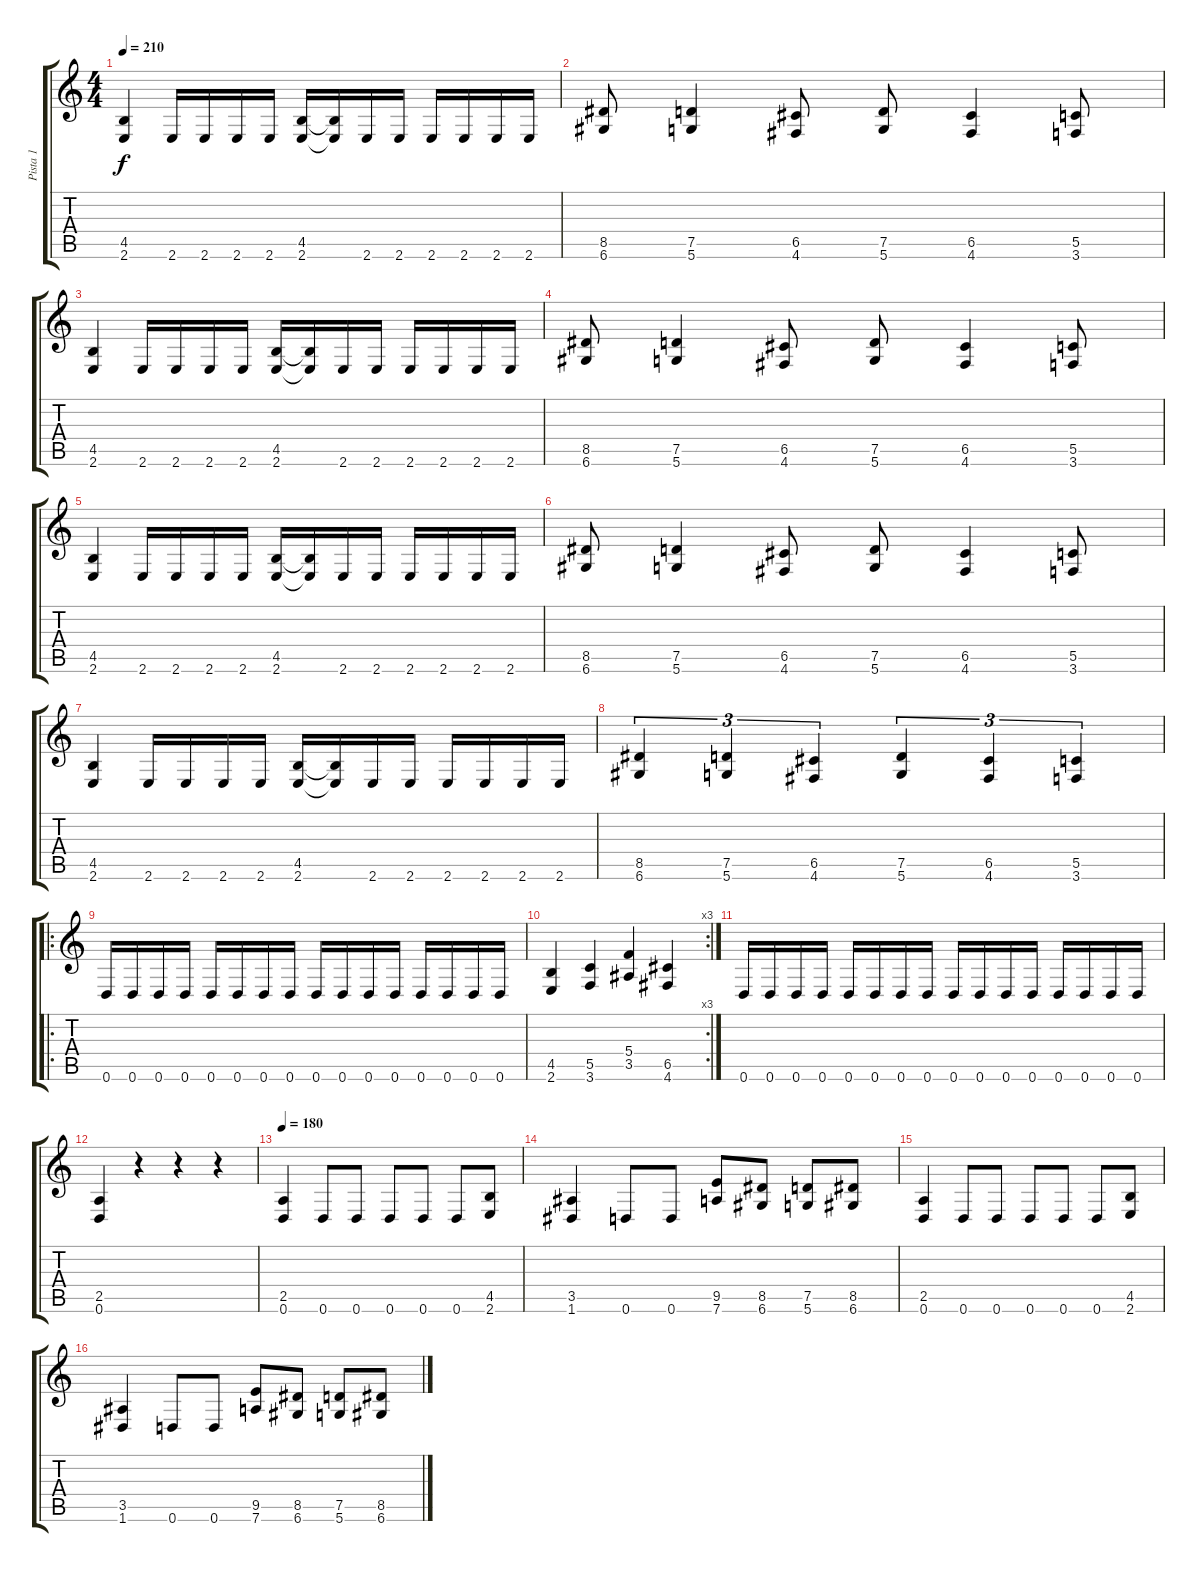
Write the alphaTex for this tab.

\track ("Pista 1" "Pista 1") {instrument distortionguitar}
\staff {score tabs}
\tuning (D4 A3 F3 C3 G2 D2) {hide}
\ts (4 4)
\tempo 210
\clef g2
\ks c
(4.5 2.6).4{dy f} 2.6.16 2.6.16 2.6.16 2.6.16 (4.5 2.6).16 (4.5{t} 2.6{t}).16 2.6.16 2.6.16 2.6.16 2.6.16 2.6.16 2.6.16 |
(8.5 6.6).8 (7.5 5.6).4 (6.5 4.6).8 (7.5 5.6).8 (6.5 4.6).4 (5.5 3.6).8 |
(4.5 2.6).4 2.6.16 2.6.16 2.6.16 2.6.16 (4.5 2.6).16 (4.5{t} 2.6{t}).16 2.6.16 2.6.16 2.6.16 2.6.16 2.6.16 2.6.16 |
(8.5 6.6).8 (7.5 5.6).4 (6.5 4.6).8 (7.5 5.6).8 (6.5 4.6).4 (5.5 3.6).8 |
(4.5 2.6).4 2.6.16 2.6.16 2.6.16 2.6.16 (4.5 2.6).16 (4.5{t} 2.6{t}).16 2.6.16 2.6.16 2.6.16 2.6.16 2.6.16 2.6.16 |
(8.5 6.6).8 (7.5 5.6).4 (6.5 4.6).8 (7.5 5.6).8 (6.5 4.6).4 (5.5 3.6).8 |
(4.5 2.6).4 2.6.16 2.6.16 2.6.16 2.6.16 (4.5 2.6).16 (4.5{t} 2.6{t}).16 2.6.16 2.6.16 2.6.16 2.6.16 2.6.16 2.6.16 |
(8.5 6.6).4{tu (3 2)} (7.5 5.6).4{tu (3 2)} (6.5 4.6).4{tu (3 2)} (7.5 5.6).4{tu (3 2)} (6.5 4.6).4{tu (3 2)} (5.5 3.6).4{tu (3 2)} |
\ro
0.6.16 0.6.16 0.6.16 0.6.16 0.6.16 0.6.16 0.6.16 0.6.16 0.6.16 0.6.16 0.6.16 0.6.16 0.6.16 0.6.16 0.6.16 0.6.16 |
\rc 3
(4.5 2.6).4 (5.5 3.6).4 (5.4 3.5).4 (6.5 4.6).4 |
0.6.16 0.6.16 0.6.16 0.6.16 0.6.16 0.6.16 0.6.16 0.6.16 0.6.16 0.6.16 0.6.16 0.6.16 0.6.16 0.6.16 0.6.16 0.6.16 |
(2.5 0.6).4 r.4 r.4 r.4 |
\tempo 180
(2.5 0.6).4 0.6.8 0.6.8 0.6.8 0.6.8 0.6.8 (4.5 2.6).8 |
(3.5 1.6).4 0.6.8 0.6.8 (9.5 7.6).8 (8.5 6.6).8 (7.5 5.6).8 (8.5 6.6).8 |
(2.5 0.6).4 0.6.8 0.6.8 0.6.8 0.6.8 0.6.8 (4.5 2.6).8 |
(3.5 1.6).4 0.6.8 0.6.8 (9.5 7.6).8 (8.5 6.6).8 (7.5 5.6).8 (8.5 6.6).8
